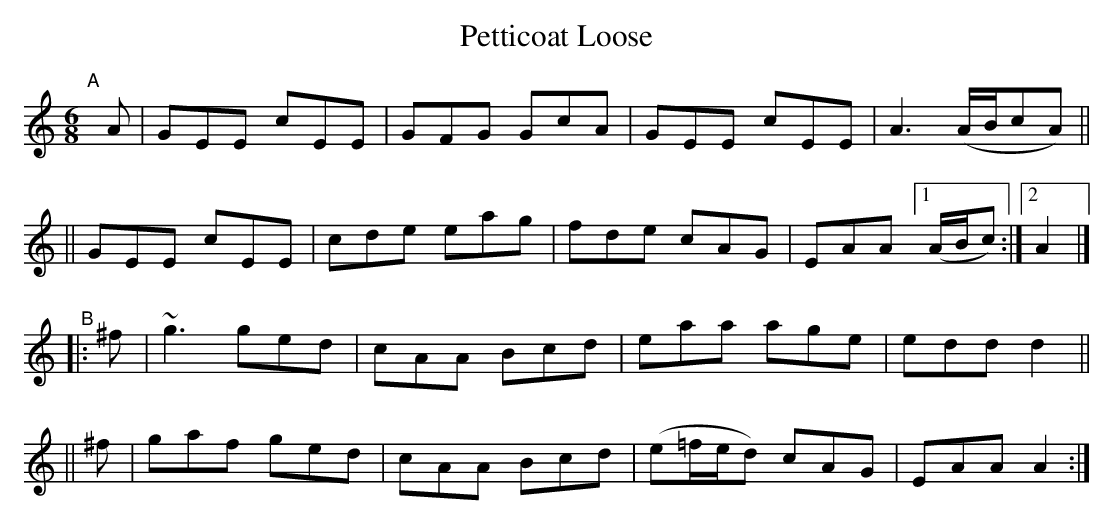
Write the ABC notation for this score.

X:1
T: Petticoat Loose
M: 6/8
L: 1/8
K: Am
"^A"[|] A \
|  GEE cEE | GFG GcA | GEE cEE | A3 (A/B/cA) ||
|| GEE cEE | cde eag | fde cAG |EAA [1 (A/B/c) :|[2 A2 |]
"^B"\
|: ^f | ~g3 ged | cAA Bcd | eaa age | edd d2 ||
|| ^f | gaf ged | cAA Bcd | (e=f/e/d) cAG | EAA A2 :|
